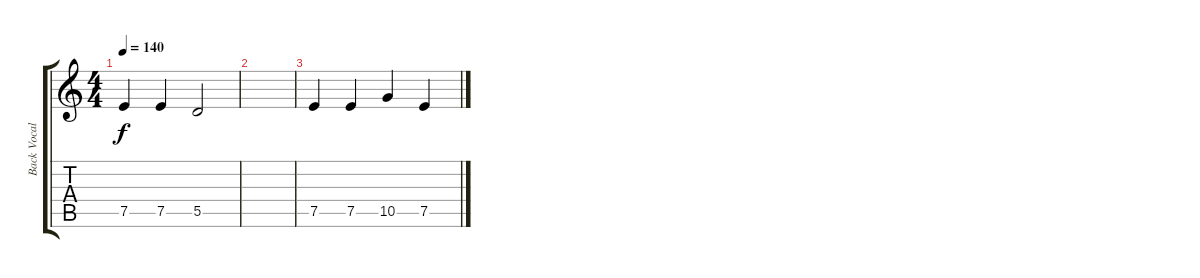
\track ("Back Vocal" "Back Vocal") {instrument synthbass1}
\staff {score tabs}
\tuning (E4 B3 G3 D3 A2 E2) {hide}
\ts (4 4)
\tempo 140
\clef g2
\ks c
7.5.4{dy f} 7.5.4 5.5.2 |
|
7.5.4 7.5.4 10.5.4 7.5.4
